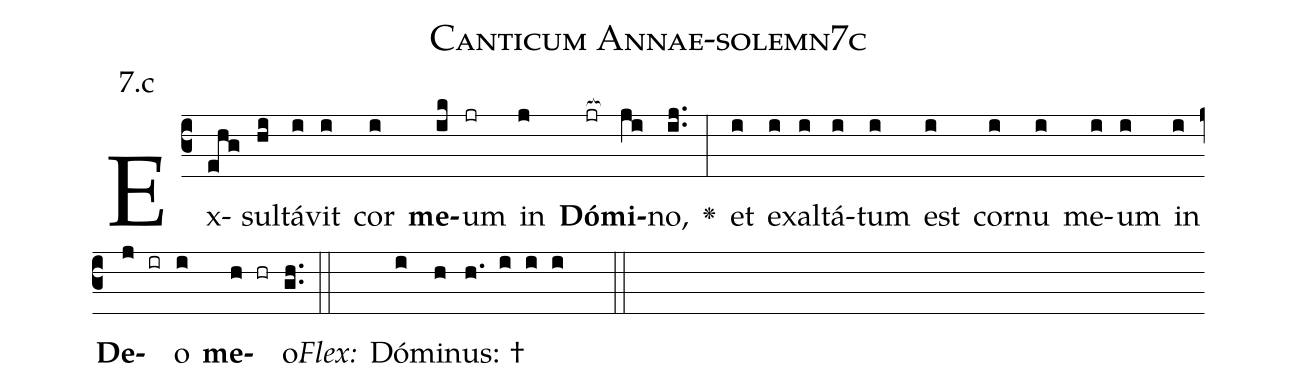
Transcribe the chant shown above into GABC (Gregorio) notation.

name: Canticum Annae-solemn7c;
annotation: 7.c;
%%
(c3)Ex(ehg)sul(hi)tá(i)vit(i) cor(i) <b>me</b>(ik)um(jr) in(j) <b>Dó</b>(jr[ocb:1{])<b>mi</b>(ji[ocb:0}])no,(ij..) <v>\greheightstar</v>(:) et(i) e(i)xal(i)tá(i)tum(i) est(i) cor(i)nu(i) me(i)um(i) in(i) <b>De</b>(j ir)o(i) <b>me</b>(h hr)o.(gh..) (::)
<i>Flex:</i>()  Dó(i)mi(h)nus: †(h. i i i  ::)

%E(i) u(i) o(j) u(i) a(h) e.(gh..) (::)
